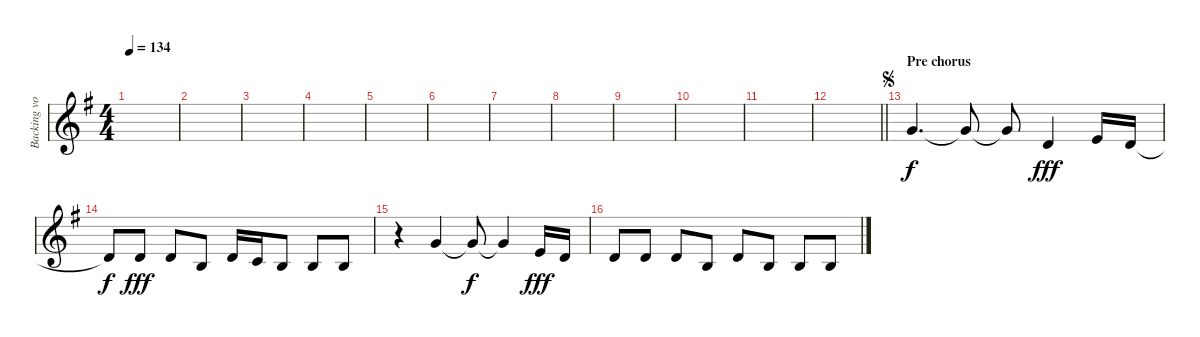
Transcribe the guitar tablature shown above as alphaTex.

\track ("Backing vocals" "Backing vo") {instrument lead3calliope}
\staff {score}
\tuning (E4 B3 G3 D3 A2 E2) {hide}
\ts (4 4)
\tempo 134
\clef g2
\ks g
|
|
|
|
|
|
|
|
|
|
|
\barLineRight lightlight
|
\section ("" "Pre chorus")
\jump segno
3.1.4{d} 3.1{t}.8{dy f} 3.1{t}.8 3.2.4{dy fff} 5.2.16 3.2.16 |
3.2{t}.8{dy f} 3.2.8{dy fff} 3.2.8 4.3.8 3.2.16 1.2.16 4.3.8 4.3.8 4.3.8 |
r.4 3.1.4 3.1{t}.8{dy f} 3.1{t}.4 0.1.16{dy fff} 3.2.16 |
3.2.8 3.2.8 3.2.8 0.2.8 3.2.8 0.2.8 0.2.8 0.2.8
